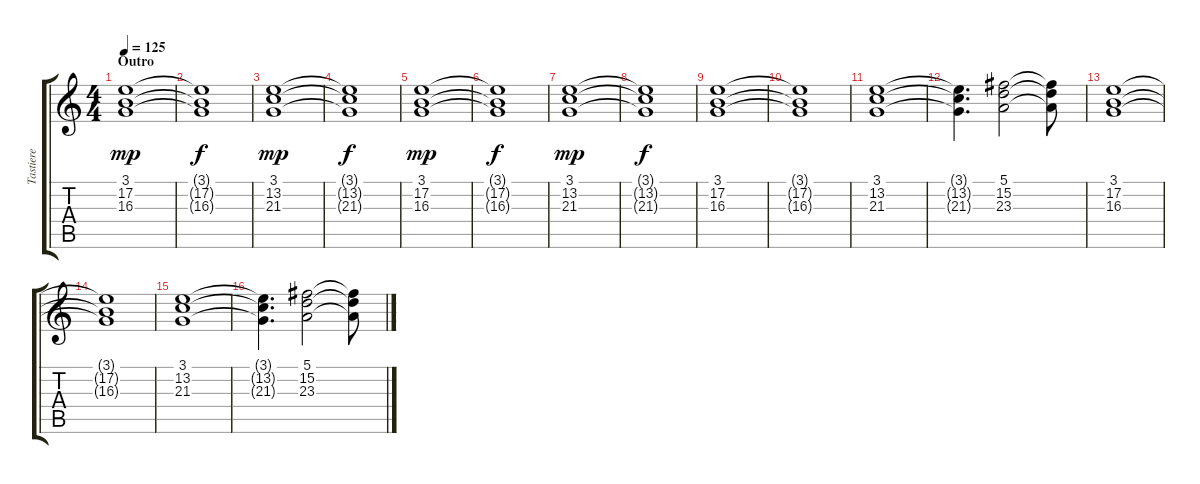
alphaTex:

\track ("Tastiere" "Tastiere") {instrument pad2warm}
\staff {score tabs}
\tuning (E4 B3 G3 D3 A2 E2) {hide}
\ts (4 4)
\section ("" "Outro")
\tempo 125
\clef g2
\ks c
(3.1 17.2 16.3).1{dy mp} |
(3.1{t} 17.2{t} 16.3{t}).1{dy f} |
(3.1 13.2 21.3).1{dy mp} |
(3.1{t} 13.2{t} 21.3{t}).1{dy f} |
(3.1 17.2 16.3).1{dy mp} |
(3.1{t} 17.2{t} 16.3{t}).1{dy f} |
(3.1 13.2 21.3).1{dy mp} |
(3.1{t} 13.2{t} 21.3{t}).1{dy f} |
(3.1 17.2 16.3).1 |
(3.1{t} 17.2{t} 16.3{t}).1 |
(3.1 13.2 21.3).1 |
(3.1{t} 13.2{t} 21.3{t}).4{d} (5.1 15.2 23.3).2 (5.1{t} 15.2{t} 23.3{t}).8 |
(3.1 17.2 16.3).1 |
(3.1{t} 17.2{t} 16.3{t}).1 |
(3.1 13.2 21.3).1 |
(3.1{t} 13.2{t} 21.3{t}).4{d} (5.1 15.2 23.3).2 (5.1{t} 15.2{t} 23.3{t}).8
